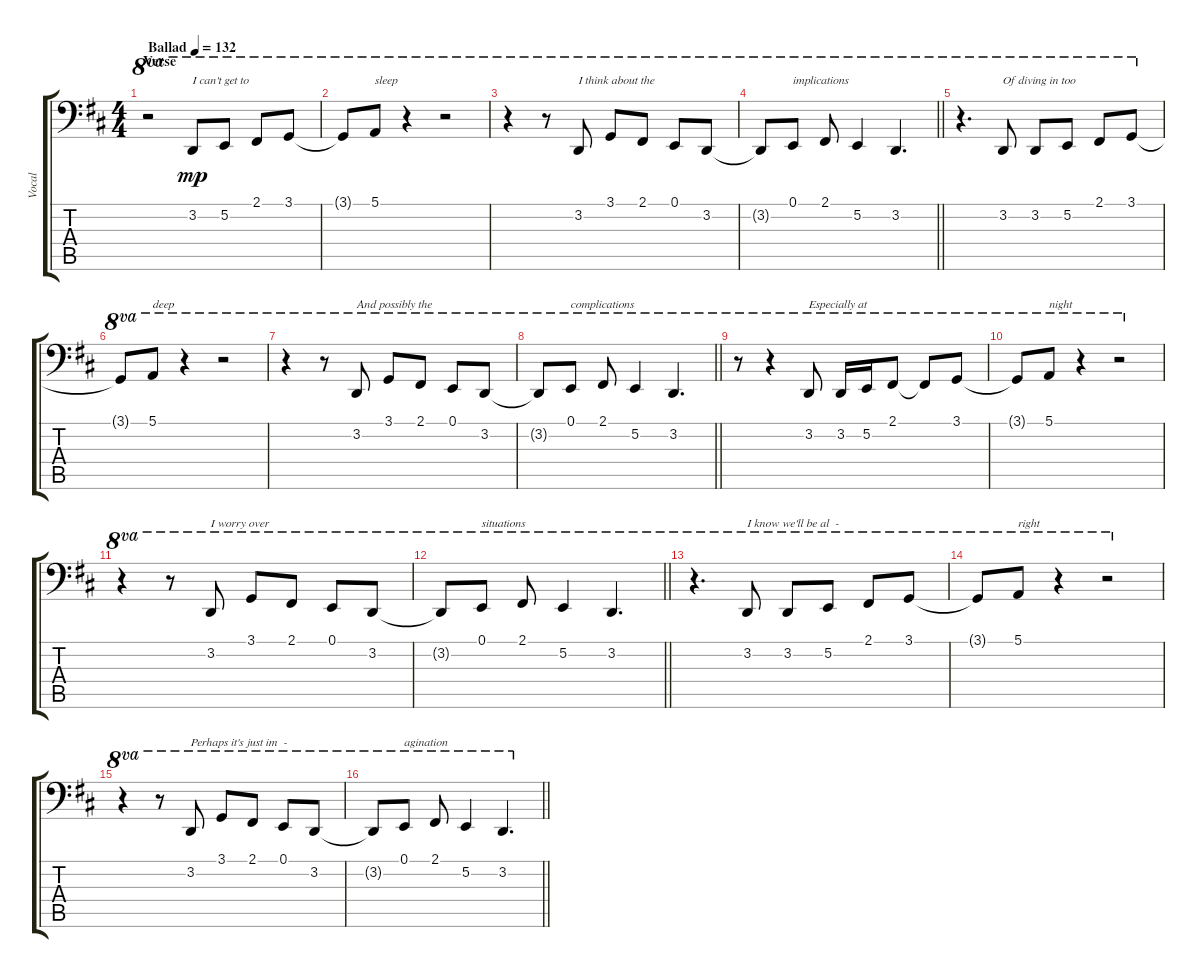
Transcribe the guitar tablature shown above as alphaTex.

\track ("Vocal" "Vocal") {instrument oboe}
\staff {score tabs}
\tuning (E3 B2 G2 D2 A1 E1) {hide}
\ts (4 4)
\section ("" "Verse")
\tempo (132 "Ballad")
\clef f4
\ks d
r.2{ot 8va dy mp instrument oboe} 3.2.8{ot 8va txt "I can't get to "} 5.2.8{ot 8va} 2.1.8{ot 8va} 3.1.8{ot 8va} |
3.1{t}.8{ot 8va} 5.1.8{ot 8va txt "sleep"} r.4{ot 8va} r.2{ot 8va} |
r.4{ot 8va} r.8{ot 8va} 3.2.8{ot 8va txt "I think about the"} 3.1.8{ot 8va} 2.1.8{ot 8va} 0.1.8{ot 8va} 3.2.8{ot 8va} |
\barLineRight lightlight
3.2{t}.8{ot 8va} 0.1.8{ot 8va txt "implications"} 2.1.8{ot 8va} 5.2.4{ot 8va} 3.2.4{d ot 8va} |
r.4{d ot 8va} 3.2.8{ot 8va txt "Of diving in too"} 3.2.8{ot 8va} 5.2.8{ot 8va} 2.1.8{ot 8va} 3.1.8{ot 8va} |
3.1{t}.8{ot 8va} 5.1.8{ot 8va txt "deep"} r.4{ot 8va} r.2{ot 8va} |
r.4{ot 8va} r.8{ot 8va} 3.2.8{ot 8va txt "And possibly the"} 3.1.8{ot 8va} 2.1.8{ot 8va} 0.1.8{ot 8va} 3.2.8{ot 8va} |
\barLineRight lightlight
3.2{t}.8{ot 8va} 0.1.8{ot 8va txt "complications"} 2.1.8{ot 8va} 5.2.4{ot 8va} 3.2.4{d ot 8va} |
r.8{ot 8va} r.4{ot 8va} 3.2.8{ot 8va txt "Especially at"} 3.2.16{ot 8va} 5.2.16{ot 8va} 2.1.8{ot 8va} 2.1{t}.8{ot 8va} 3.1.8{ot 8va} |
3.1{t}.8{ot 8va} 5.1.8{ot 8va txt "night"} r.4{ot 8va} r.2{ot 8va} |
r.4{ot 8va} r.8{ot 8va} 3.2.8{ot 8va txt "I worry over"} 3.1.8{ot 8va} 2.1.8{ot 8va} 0.1.8{ot 8va} 3.2.8{ot 8va} |
\barLineRight lightlight
3.2{t}.8{ot 8va} 0.1.8{ot 8va txt "situations"} 2.1.8{ot 8va} 5.2.4{ot 8va} 3.2.4{d ot 8va} |
r.4{d ot 8va} 3.2.8{ot 8va txt "I know we'll be al  -  "} 3.2.8{ot 8va} 5.2.8{ot 8va} 2.1.8{ot 8va} 3.1.8{ot 8va} |
3.1{t}.8{ot 8va} 5.1.8{ot 8va txt "right"} r.4{ot 8va} r.2{ot 8va} |
r.4{ot 8va} r.8{ot 8va} 3.2.8{ot 8va txt "Perhaps it's just im  -  "} 3.1.8{ot 8va} 2.1.8{ot 8va} 0.1.8{ot 8va} 3.2.8{ot 8va} |
\barLineRight lightlight
3.2{t}.8{ot 8va} 0.1.8{ot 8va txt "agination"} 2.1.8{ot 8va} 5.2.4{ot 8va} 3.2.4{d ot 8va}
